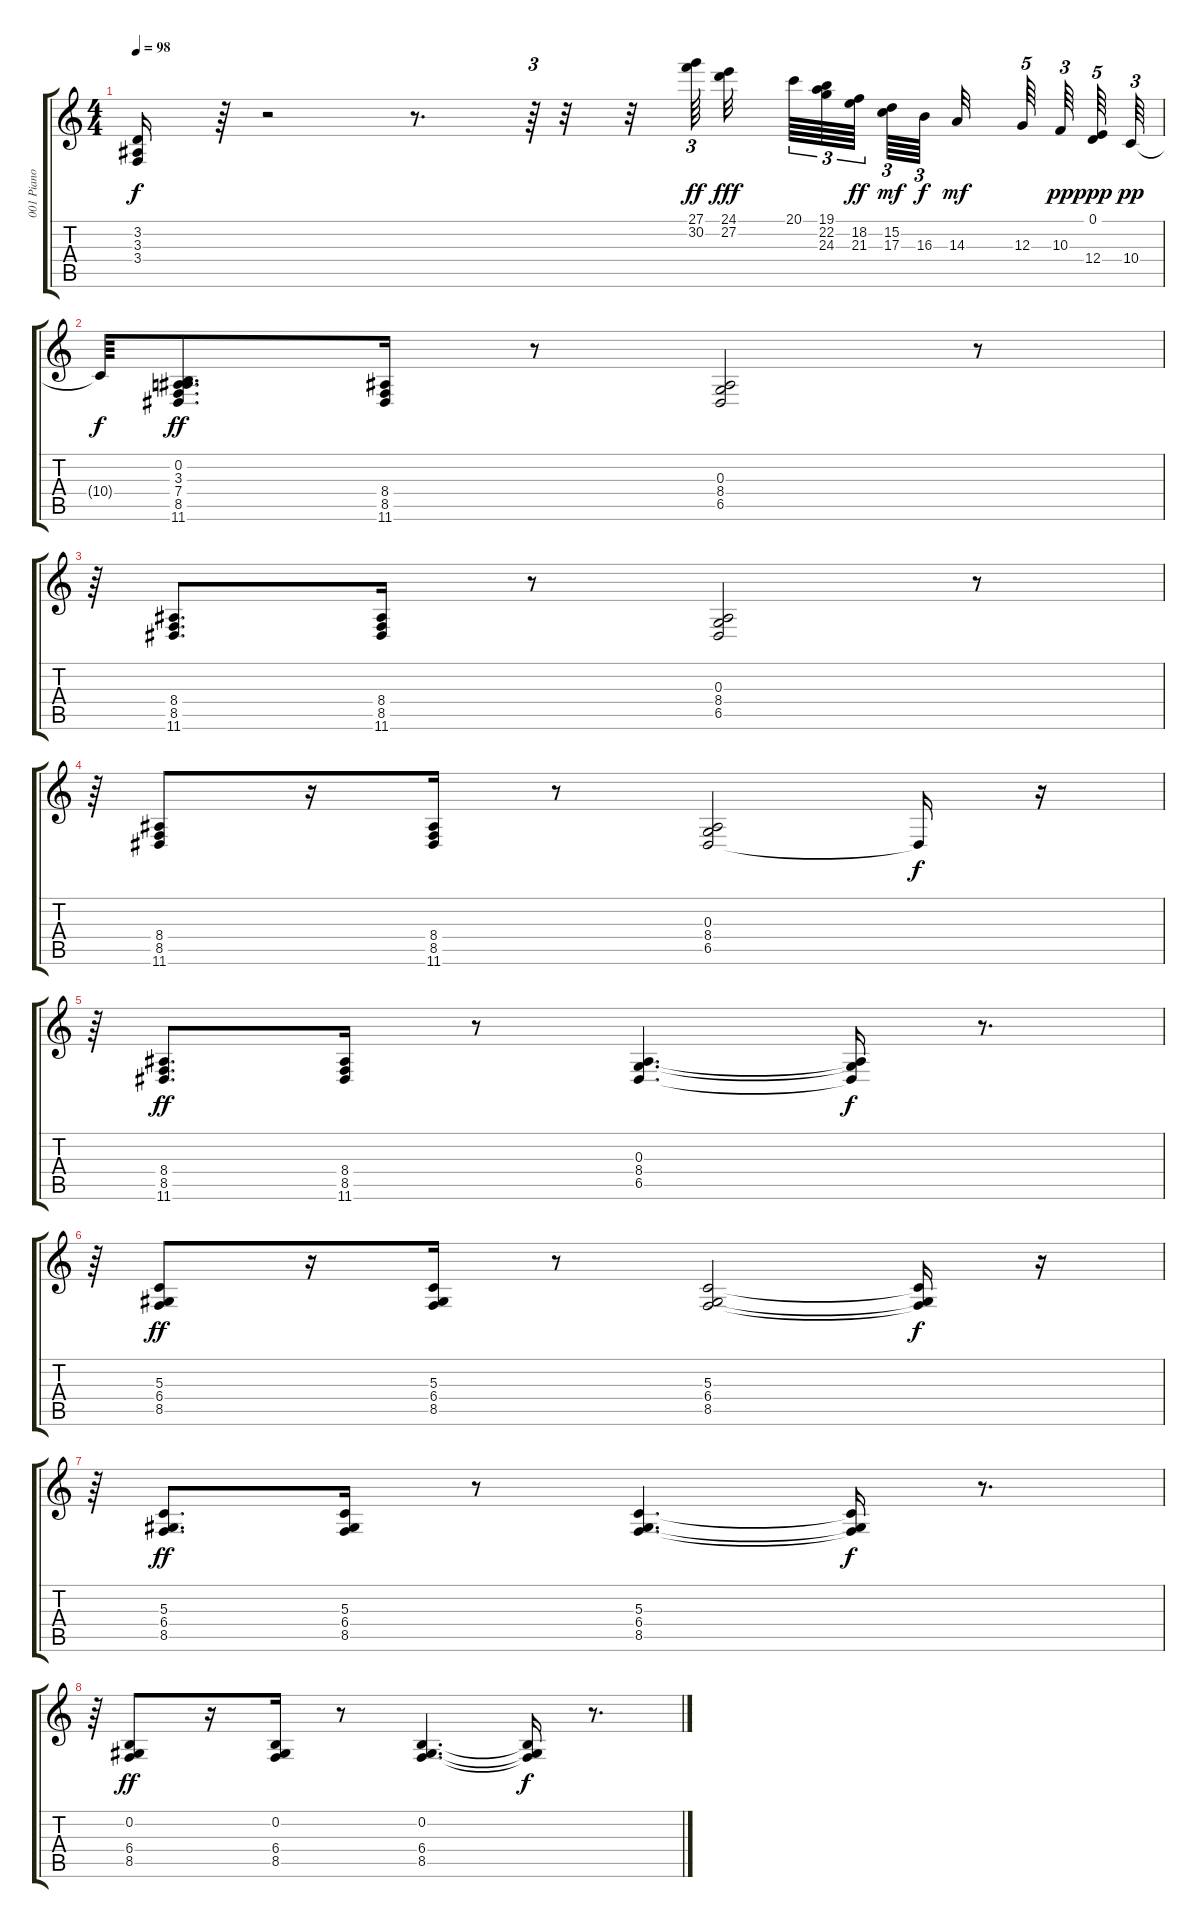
\track ("001 Piano                               " "001 Piano ") {instrument acousticgrandpiano}
\staff {score tabs}
\tuning (E4 B3 G3 D3 A2 E2) {hide}
\ts (4 4)
\tempo 98
\clef g2
\ks c
(3.2{t} 3.3{t} 3.4{t}).16{dy f} r.64 r.2 r.8{d} r.64{tu (3 2)} r.32 r.32 (27.1 30.2).64{tu (3 2) dy ff beam splitsecondary} (24.1 27.2).32{dy fff beam splitsecondary} 20.1.64{tu (3 2)} (19.1 22.2 24.3).64{tu (3 2)} (18.2 21.3).64{tu (3 2) dy ff beam splitsecondary} (15.2 17.3).64{tu (3 2) dy mf} 16.3.64{tu (3 2) dy f beam splitsecondary} 14.3.32{dy mf beam splitsecondary} 12.3.64{tu (5 4)} 10.3.64{tu (3 2) dy pp} (0.1 12.4).64{tu (5 4) dy ppp} 10.4.64{tu (3 2) dy pp} |
10.4{t}.64{dy f} (0.2 3.3 7.4 8.5 11.6).8{d dy ff} (8.4 8.5 11.6).16 r.8 (0.3 8.4 6.5).2 r.8 |
r.64 (8.4 8.5 11.6).8{d} (8.4 8.5 11.6).16 r.8 (0.3 8.4 6.5).2 r.8 |
r.64 (8.4 8.5 11.6).8 r.16 (8.4 8.5 11.6).16 r.8 (0.3 8.4 6.5).2 6.5{t}.16{dy f} r.16 |
r.64 (8.4 8.5 11.6).8{d dy ff} (8.4 8.5 11.6).16 r.8 (0.3 8.4 6.5).4{d} (0.3{t} 8.4{t} 6.5{t}).16{dy f} r.8{d} |
r.64 (5.3 6.4 8.5).8{dy ff} r.16 (5.3 6.4 8.5).16 r.8 (5.3 6.4 8.5).2 (5.3{t} 6.4{t} 8.5{t}).16{dy f} r.16 |
r.64 (5.3 6.4 8.5).8{d dy ff} (5.3 6.4 8.5).16 r.8 (5.3 6.4 8.5).4{d} (5.3{t} 6.4{t} 8.5{t}).16{dy f} r.8{d} |
r.64 (0.2 6.4 8.5).8{dy ff} r.16 (0.2 6.4 8.5).16 r.8 (0.2 6.4 8.5).4{d} (0.2{t} 6.4{t} 8.5{t}).16{dy f} r.8{d}
